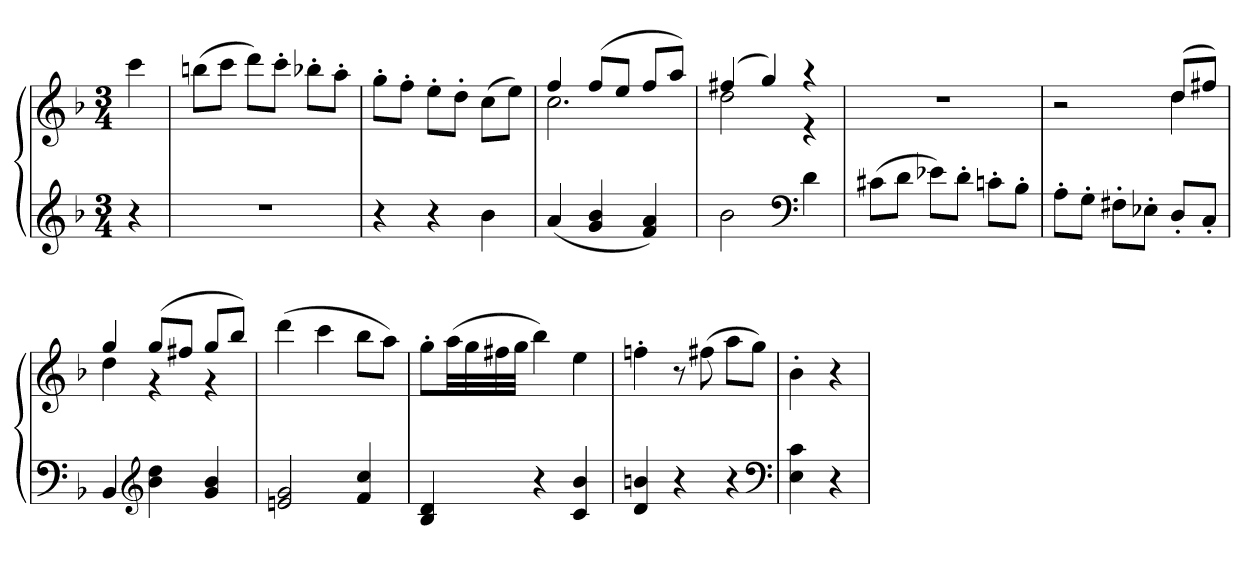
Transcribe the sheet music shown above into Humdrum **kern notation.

**kern	**kern
*part1	*part1
*staff2	*staff1
*clefG2	*clefG2
*k[b-]	*k[b-]
*M3/4	*M3/4
=	=
4r	4ccc
=	=
2.r	(8bbnL
.	8cccJ
.	8dddL)
.	8ccc'J
.	8bb-X'L
.	8aa'J
=	=
4r	8gg'L
.	8ff'J
4r	8ee'L
.	8dd'J
4b-	(8ccL
.	8eeJ)
=	=
*	*^
(4a	4ff	2.cc
4g 4b-	(8ffL	.
.	8eeJ	.
4f 4a)	8ffL	.
.	8aaJ)	.
=	=	=
2b-	(4ff#X	2dd
.	4gg)	.
*clefF4	*	*
4d	4r	4r
*	*v	*v
=	=
(8c#XL	2.r
8dJ	.
8e-XL)	.
8d'J	.
8cn'L	.
8B-'J	.
=	=
*	*^
8A'L	2r	2ryy
8G'J	.	.
8F#X'L	.	.
8E-X'J	.	.
8D'L	(8ddL	4dd
8C'J	8ff#XJ)	.
=	=	=
4BB-	4gg	4dd
*clefG2	*	*
4b- 4dd	(8ggL	4r
.	8ff#XJ	.
4g 4b-	8ggL	4r
.	8bb-J)	.
*	*v	*v
=	=
2en 2g	(4ddd
.	4ccc
4f 4cc	8bb-L
.	8aaJ)
=	=
4B- 4d	8gg'L
.	(32aaLL
.	32gg
.	32ff#X
.	32ggJJJ
4r	4bb-)
4c 4b-	4ee
=	=
4d 4bn	4ffn'
4r	8r
.	(8ff#X
4r	8aaL
.	8ggJ)
*clefF4	*
=	=
4E 4c	4b-'
4r	4r
=	=
*-	*-
